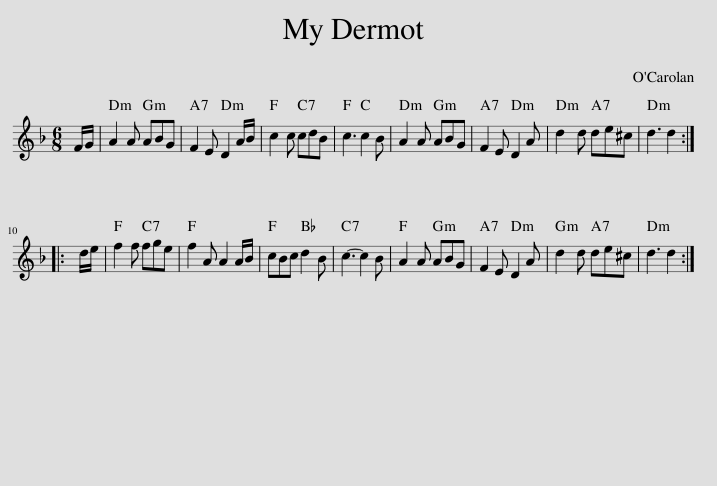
X:1
L:1/8
M:6/8
I:linebreak $
K:Dmin
V:1 treble
V:1
 F/G/ | A2 A ABG | F2 E D2 A/B/ | c2 c cdB | c3 c2 B | %5
 A2 A ABG | F2 E D2 A | d2 d de^c | d3 d2 ::$ d/e/ | %10
 f2 f fge | f2 A A2 A/B/ | cBc d2 B | c3- c2 B | A2 A ABG | %15
 F2 E D2 A | d2 d de^c | d3 d2 :| %18
